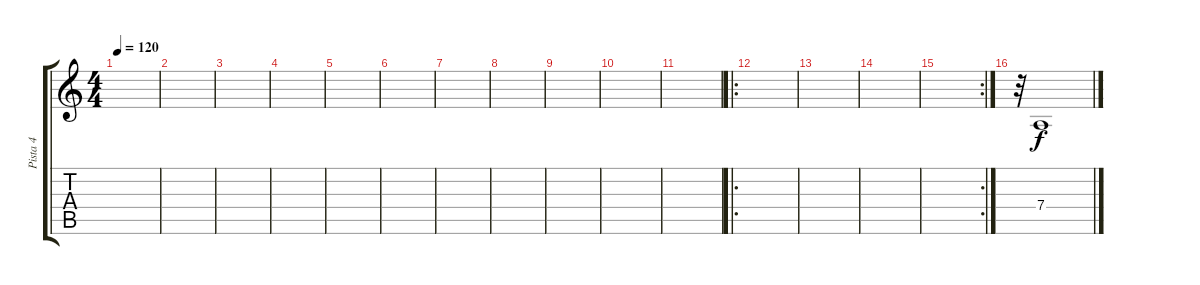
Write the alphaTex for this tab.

\track ("Pista 4" "Pista 4") {instrument telephonering}
\staff {score tabs}
\tuning (E4 B3 G3 D3 A2 E2) {hide}
\ts (4 4)
\tempo 120
\clef g2
\ks c
|
|
|
|
|
|
|
|
|
|
|
\ro
|
|
|
\rc 2
|
r.32 7.4.1
